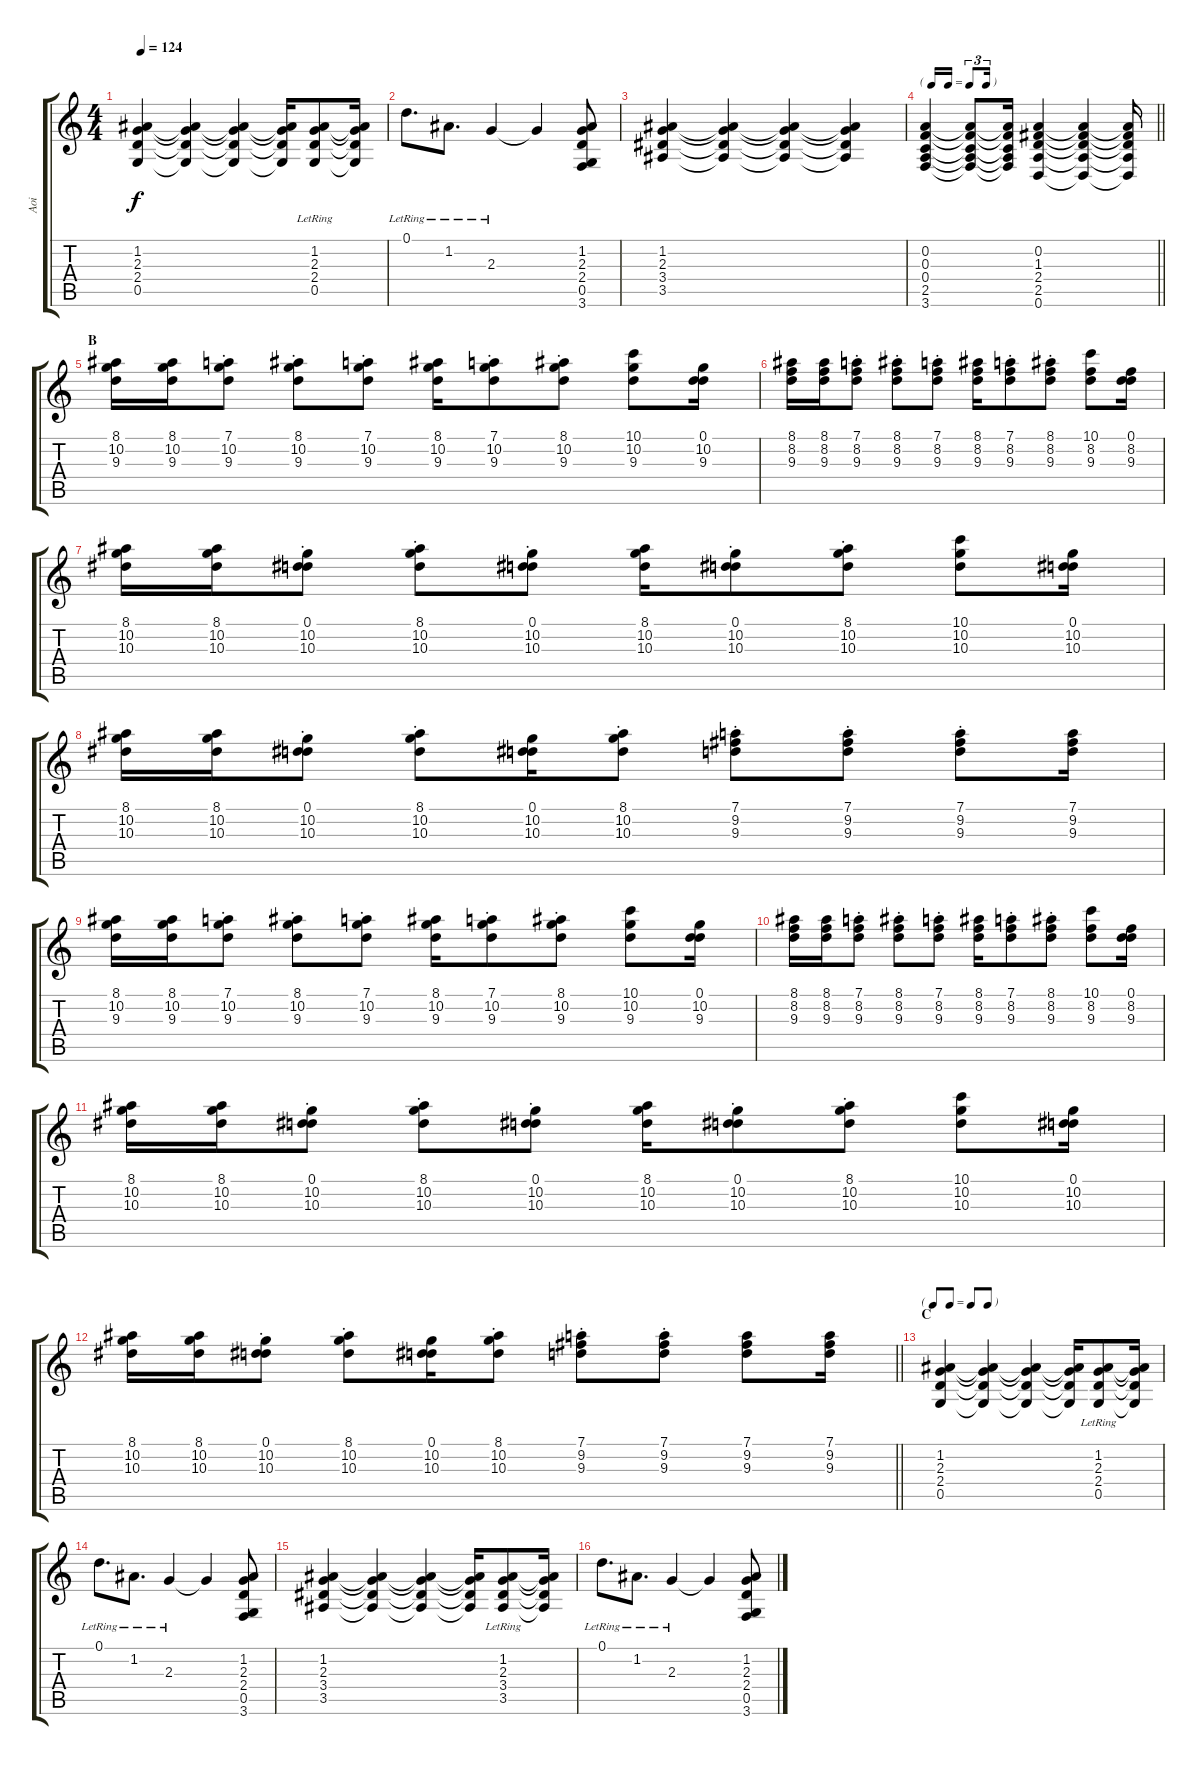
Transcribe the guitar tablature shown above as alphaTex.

\track ("Aoi" "Aoi") {instrument overdrivenguitar}
\staff {score tabs}
\tuning (D4 A3 F3 C3 G2 D2) {hide}
\ts (4 4)
\tempo 124
\clef g2
\ks c
(1.2 2.3 2.4 0.5).4{dy f} (1.2{t} 2.3{t} 2.4{t} 0.5{t}).4 (1.2{t} 2.3{t} 2.4{t} 0.5{t}).4 (1.2{t} 2.3{t} 2.4{t} 0.5{t}).16 (1.2 2.3 2.4{lr} 0.5{lr}).8 (1.2{t} 2.3{t} 2.4{t} 0.5{t}).16 |
0.1{lr}.8{d} 1.2{lr}.8{d} 2.3{lr}.4 2.3{t}.4 (1.2 2.3 2.4 0.5 3.6).8 |
(1.2 2.3 3.4 3.5).4 (1.2{t} 2.3{t} 3.4{t} 3.5{t}).4 (1.2{t} 2.3{t} 3.4{t} 3.5{t}).4 (1.2{t} 2.3{t} 3.4{t} 3.5{t}).4 |
\tf triplet16th
\barLineRight lightlight
(0.2 0.3 0.4 2.5 3.6).4 (0.2{t} 0.3{t} 0.4{t} 2.5{t} 3.6{t}).8 (0.2{t} 0.3{t} 0.4{t} 2.5{t} 3.6{t}).16 (0.2 1.3 2.4 2.5 0.6).4 (0.2{t} 1.3{t} 2.4{t} 2.5{t} 0.6{t}).4 (0.2{t} 1.3{t} 2.4{t} 2.5{t} 0.6{t}).16 |
\section ("" "B")
(8.1 10.2 9.3).16{volume 14} (8.1 10.2 9.3).16 (7.1{st} 10.2{st} 9.3{st}).8 (8.1{st} 10.2{st} 9.3{st}).8 (7.1{st} 10.2{st} 9.3{st}).8 (8.1 10.2 9.3).16 (7.1{st} 10.2{st} 9.3{st}).8 (8.1{st} 10.2{st} 9.3{st}).8 (10.1 10.2 9.3).8 (0.1 10.2 9.3).16 |
(8.1 8.2 9.3).16 (8.1 8.2 9.3).16 (7.1{st} 8.2{st} 9.3{st}).8 (8.1{st} 8.2{st} 9.3{st}).8 (7.1{st} 8.2{st} 9.3{st}).8 (8.1 8.2 9.3).16 (7.1{st} 8.2{st} 9.3{st}).8 (8.1{st} 8.2{st} 9.3{st}).8 (10.1 8.2 9.3).8 (0.1 8.2 9.3).16 |
(8.1 10.2 10.3).16 (8.1 10.2 10.3).16 (0.1{st} 10.2{st} 10.3{st}).8 (8.1{st} 10.2{st} 10.3{st}).8 (0.1{st} 10.2{st} 10.3{st}).8 (8.1 10.2 10.3).16 (0.1{st} 10.2{st} 10.3{st}).8 (8.1{st} 10.2{st} 10.3{st}).8 (10.1 10.2 10.3).8 (0.1 10.2 10.3).16 |
(8.1 10.2 10.3).16 (8.1 10.2 10.3).16 (0.1{st} 10.2{st} 10.3{st}).8 (8.1{st} 10.2{st} 10.3{st}).8 (0.1 10.2 10.3).16 (8.1{st} 10.2{st} 10.3{st}).8 (7.1{st} 9.2{st} 9.3{st}).8 (7.1{st} 9.2{st} 9.3{st}).8 (7.1{st} 9.2{st} 9.3{st}).8 (7.1 9.2 9.3).16 |
(8.1 10.2 9.3).16 (8.1 10.2 9.3).16 (7.1{st} 10.2{st} 9.3{st}).8 (8.1{st} 10.2{st} 9.3{st}).8 (7.1{st} 10.2{st} 9.3{st}).8 (8.1 10.2 9.3).16 (7.1{st} 10.2{st} 9.3{st}).8 (8.1{st} 10.2{st} 9.3{st}).8 (10.1 10.2 9.3).8 (0.1 10.2 9.3).16 |
(8.1 8.2 9.3).16 (8.1 8.2 9.3).16 (7.1{st} 8.2{st} 9.3{st}).8 (8.1{st} 8.2{st} 9.3{st}).8 (7.1{st} 8.2{st} 9.3{st}).8 (8.1 8.2 9.3).16 (7.1{st} 8.2{st} 9.3{st}).8 (8.1{st} 8.2{st} 9.3{st}).8 (10.1 8.2 9.3).8 (0.1 8.2 9.3).16 |
(8.1 10.2 10.3).16 (8.1 10.2 10.3).16 (0.1{st} 10.2{st} 10.3{st}).8 (8.1{st} 10.2{st} 10.3{st}).8 (0.1{st} 10.2{st} 10.3{st}).8 (8.1 10.2 10.3).16 (0.1{st} 10.2{st} 10.3{st}).8 (8.1{st} 10.2{st} 10.3{st}).8 (10.1 10.2 10.3).8 (0.1 10.2 10.3).16 |
\barLineRight lightlight
(8.1 10.2 10.3).16 (8.1 10.2 10.3).16 (0.1{st} 10.2{st} 10.3{st}).8 (8.1{st} 10.2{st} 10.3{st}).8 (0.1 10.2 10.3).16 (8.1{st} 10.2{st} 10.3{st}).8 (7.1{st} 9.2{st} 9.3{st}).8 (7.1{st} 9.2{st} 9.3{st}).8 (7.1 9.2 9.3).8 (7.1 9.2 9.3).16 |
\tf none
\section ("" "C")
(1.2 2.3 2.4 0.5).4{volume 14} (1.2{t} 2.3{t} 2.4{t} 0.5{t}).4 (1.2{t} 2.3{t} 2.4{t} 0.5{t}).4 (1.2{t} 2.3{t} 2.4{t} 0.5{t}).16 (1.2 2.3 2.4{lr} 0.5{lr}).8 (1.2{t} 2.3{t} 2.4{t} 0.5{t}).16 |
0.1{lr}.8{d} 1.2{lr}.8{d} 2.3{lr}.4 2.3{t}.4 (1.2 2.3 2.4 0.5 3.6).8 |
(1.2 2.3 3.4 3.5).4 (1.2{t} 2.3{t} 3.4{t} 3.5{t}).4 (1.2{t} 2.3{t} 3.4{t} 3.5{t}).4 (1.2{t} 2.3{t} 3.4{t} 3.5{t}).16 (1.2 2.3 3.4{lr} 3.5{lr}).8 (1.2{t} 2.3{t} 3.4{t} 3.5{t}).16 |
0.1{lr}.8{d} 1.2{lr}.8{d} 2.3{lr}.4 2.3{t}.4 (1.2 2.3 2.4 0.5 3.6).8
